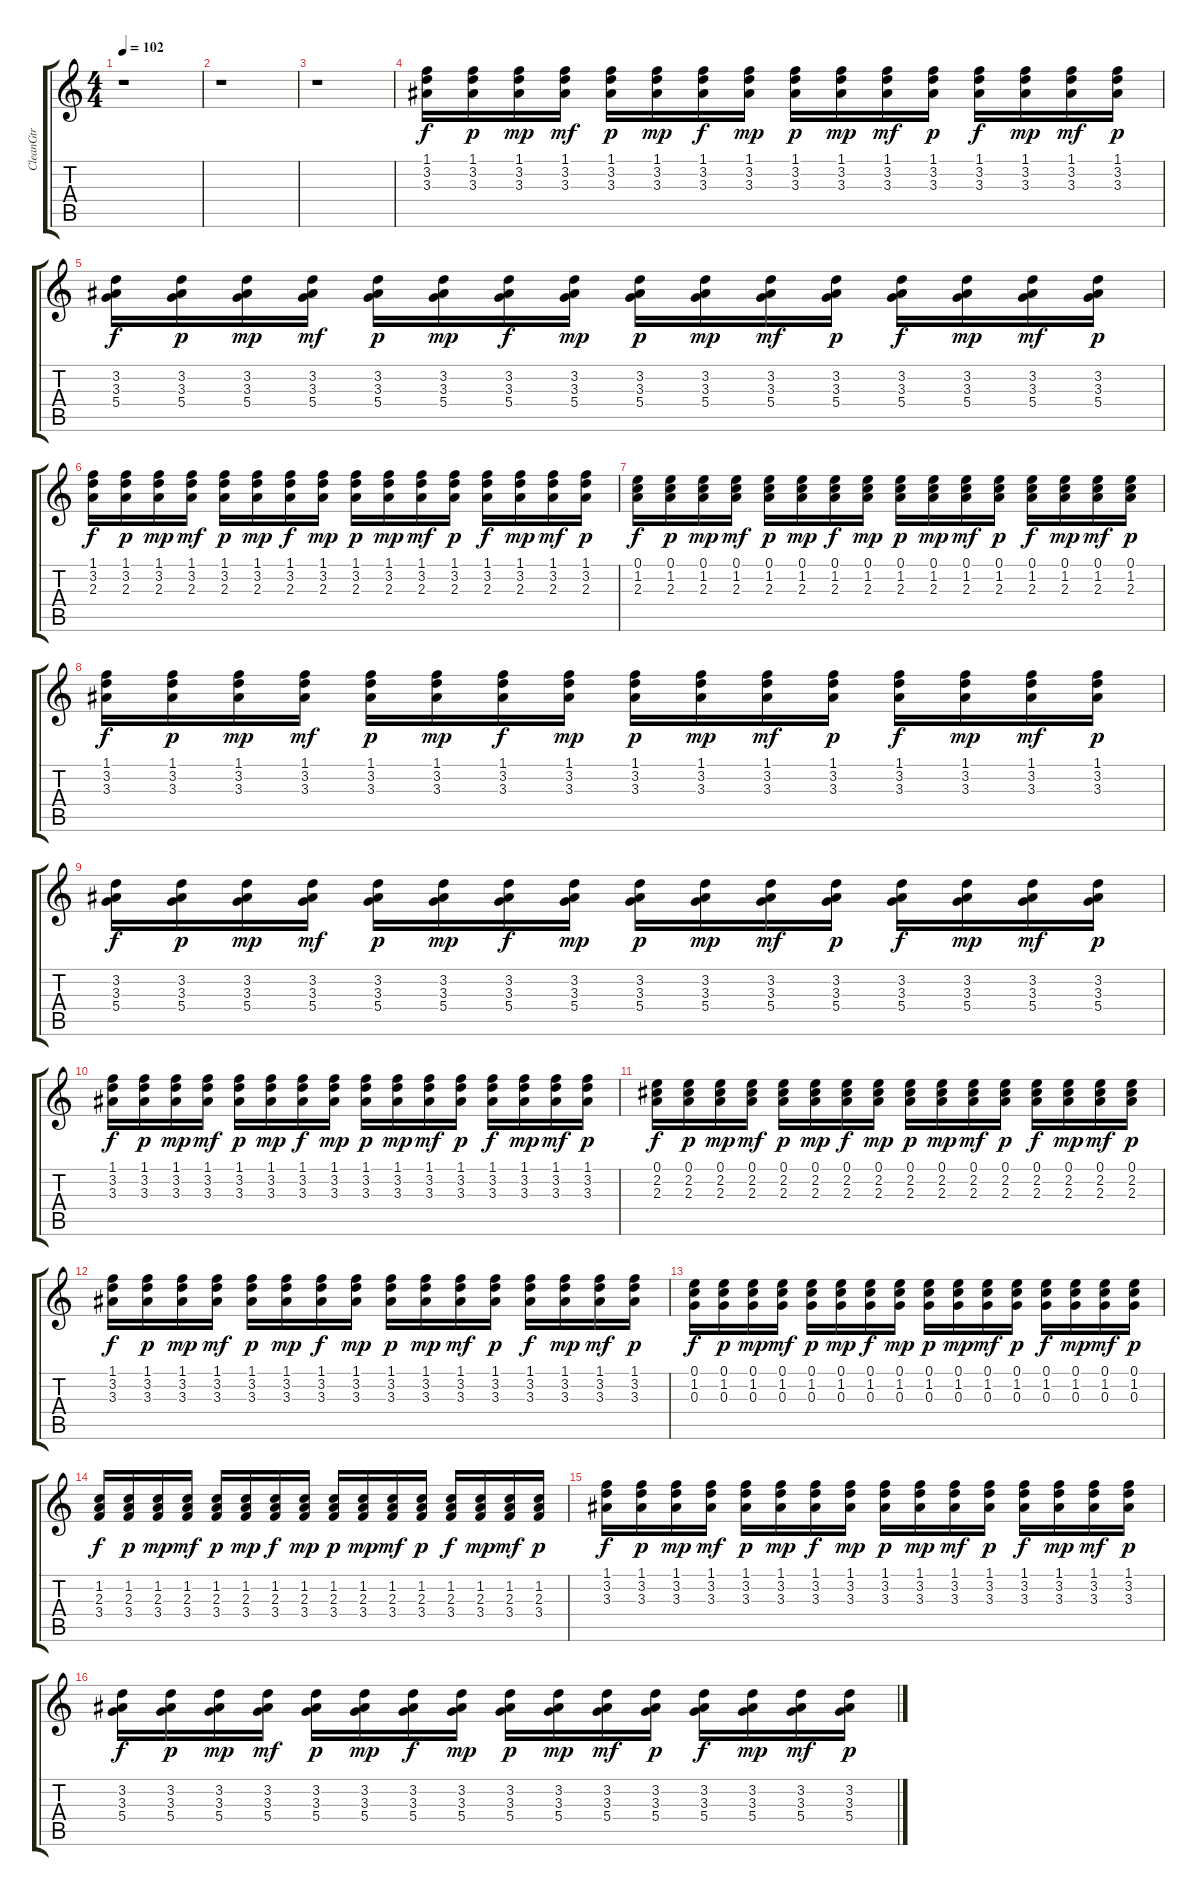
\track ("CleanGtr" "CleanGtr") {instrument electricguitarclean}
\staff {score tabs}
\tuning (E4 B3 G3 D3 A2 E2) {hide}
\ts (4 4)
\tempo 102
\clef g2
\ks c
r.1{dy mp} |
r.1 |
r.1 |
(1.1 3.2 3.3).16{dy f} (1.1 3.2 3.3).16{dy p} (1.1 3.2 3.3).16{dy mp} (1.1 3.2 3.3).16{dy mf} (1.1 3.2 3.3).16{dy p} (1.1 3.2 3.3).16{dy mp} (1.1 3.2 3.3).16{dy f} (1.1 3.2 3.3).16{dy mp} (1.1 3.2 3.3).16{dy p} (1.1 3.2 3.3).16{dy mp} (1.1 3.2 3.3).16{dy mf} (1.1 3.2 3.3).16{dy p} (1.1 3.2 3.3).16{dy f} (1.1 3.2 3.3).16{dy mp} (1.1 3.2 3.3).16{dy mf} (1.1 3.2 3.3).16{dy p} |
(3.2 3.3 5.4).16{dy f} (3.2 3.3 5.4).16{dy p} (3.2 3.3 5.4).16{dy mp} (3.2 3.3 5.4).16{dy mf} (3.2 3.3 5.4).16{dy p} (3.2 3.3 5.4).16{dy mp} (3.2 3.3 5.4).16{dy f} (3.2 3.3 5.4).16{dy mp} (3.2 3.3 5.4).16{dy p} (3.2 3.3 5.4).16{dy mp} (3.2 3.3 5.4).16{dy mf} (3.2 3.3 5.4).16{dy p} (3.2 3.3 5.4).16{dy f} (3.2 3.3 5.4).16{dy mp} (3.2 3.3 5.4).16{dy mf} (3.2 3.3 5.4).16{dy p} |
(1.1 3.2 2.3).16{dy f} (1.1 3.2 2.3).16{dy p} (1.1 3.2 2.3).16{dy mp} (1.1 3.2 2.3).16{dy mf} (1.1 3.2 2.3).16{dy p} (1.1 3.2 2.3).16{dy mp} (1.1 3.2 2.3).16{dy f} (1.1 3.2 2.3).16{dy mp} (1.1 3.2 2.3).16{dy p} (1.1 3.2 2.3).16{dy mp} (1.1 3.2 2.3).16{dy mf} (1.1 3.2 2.3).16{dy p} (1.1 3.2 2.3).16{dy f} (1.1 3.2 2.3).16{dy mp} (1.1 3.2 2.3).16{dy mf} (1.1 3.2 2.3).16{dy p} |
(0.1 1.2 2.3).16{dy f} (0.1 1.2 2.3).16{dy p} (0.1 1.2 2.3).16{dy mp} (0.1 1.2 2.3).16{dy mf} (0.1 1.2 2.3).16{dy p} (0.1 1.2 2.3).16{dy mp} (0.1 1.2 2.3).16{dy f} (0.1 1.2 2.3).16{dy mp} (0.1 1.2 2.3).16{dy p} (0.1 1.2 2.3).16{dy mp} (0.1 1.2 2.3).16{dy mf} (0.1 1.2 2.3).16{dy p} (0.1 1.2 2.3).16{dy f} (0.1 1.2 2.3).16{dy mp} (0.1 1.2 2.3).16{dy mf} (0.1 1.2 2.3).16{dy p} |
(1.1 3.2 3.3).16{dy f} (1.1 3.2 3.3).16{dy p} (1.1 3.2 3.3).16{dy mp} (1.1 3.2 3.3).16{dy mf} (1.1 3.2 3.3).16{dy p} (1.1 3.2 3.3).16{dy mp} (1.1 3.2 3.3).16{dy f} (1.1 3.2 3.3).16{dy mp} (1.1 3.2 3.3).16{dy p} (1.1 3.2 3.3).16{dy mp} (1.1 3.2 3.3).16{dy mf} (1.1 3.2 3.3).16{dy p} (1.1 3.2 3.3).16{dy f} (1.1 3.2 3.3).16{dy mp} (1.1 3.2 3.3).16{dy mf} (1.1 3.2 3.3).16{dy p} |
(3.2 3.3 5.4).16{dy f} (3.2 3.3 5.4).16{dy p} (3.2 3.3 5.4).16{dy mp} (3.2 3.3 5.4).16{dy mf} (3.2 3.3 5.4).16{dy p} (3.2 3.3 5.4).16{dy mp} (3.2 3.3 5.4).16{dy f} (3.2 3.3 5.4).16{dy mp} (3.2 3.3 5.4).16{dy p} (3.2 3.3 5.4).16{dy mp} (3.2 3.3 5.4).16{dy mf} (3.2 3.3 5.4).16{dy p} (3.2 3.3 5.4).16{dy f} (3.2 3.3 5.4).16{dy mp} (3.2 3.3 5.4).16{dy mf} (3.2 3.3 5.4).16{dy p} |
(1.1 3.2 3.3).16{dy f} (1.1 3.2 3.3).16{dy p} (1.1 3.2 3.3).16{dy mp} (1.1 3.2 3.3).16{dy mf} (1.1 3.2 3.3).16{dy p} (1.1 3.2 3.3).16{dy mp} (1.1 3.2 3.3).16{dy f} (1.1 3.2 3.3).16{dy mp} (1.1 3.2 3.3).16{dy p} (1.1 3.2 3.3).16{dy mp} (1.1 3.2 3.3).16{dy mf} (1.1 3.2 3.3).16{dy p} (1.1 3.2 3.3).16{dy f} (1.1 3.2 3.3).16{dy mp} (1.1 3.2 3.3).16{dy mf} (1.1 3.2 3.3).16{dy p} |
(0.1 2.2 2.3).16{dy f} (0.1 2.2 2.3).16{dy p} (0.1 2.2 2.3).16{dy mp} (0.1 2.2 2.3).16{dy mf} (0.1 2.2 2.3).16{dy p} (0.1 2.2 2.3).16{dy mp} (0.1 2.2 2.3).16{dy f} (0.1 2.2 2.3).16{dy mp} (0.1 2.2 2.3).16{dy p} (0.1 2.2 2.3).16{dy mp} (0.1 2.2 2.3).16{dy mf} (0.1 2.2 2.3).16{dy p} (0.1 2.2 2.3).16{dy f} (0.1 2.2 2.3).16{dy mp} (0.1 2.2 2.3).16{dy mf} (0.1 2.2 2.3).16{dy p} |
(1.1 3.2 3.3).16{dy f} (1.1 3.2 3.3).16{dy p} (1.1 3.2 3.3).16{dy mp} (1.1 3.2 3.3).16{dy mf} (1.1 3.2 3.3).16{dy p} (1.1 3.2 3.3).16{dy mp} (1.1 3.2 3.3).16{dy f} (1.1 3.2 3.3).16{dy mp} (1.1 3.2 3.3).16{dy p} (1.1 3.2 3.3).16{dy mp} (1.1 3.2 3.3).16{dy mf} (1.1 3.2 3.3).16{dy p} (1.1 3.2 3.3).16{dy f} (1.1 3.2 3.3).16{dy mp} (1.1 3.2 3.3).16{dy mf} (1.1 3.2 3.3).16{dy p} |
(0.1 1.2 0.3).16{dy f} (0.1 1.2 0.3).16{dy p} (0.1 1.2 0.3).16{dy mp} (0.1 1.2 0.3).16{dy mf} (0.1 1.2 0.3).16{dy p} (0.1 1.2 0.3).16{dy mp} (0.1 1.2 0.3).16{dy f} (0.1 1.2 0.3).16{dy mp} (0.1 1.2 0.3).16{dy p} (0.1 1.2 0.3).16{dy mp} (0.1 1.2 0.3).16{dy mf} (0.1 1.2 0.3).16{dy p} (0.1 1.2 0.3).16{dy f} (0.1 1.2 0.3).16{dy mp} (0.1 1.2 0.3).16{dy mf} (0.1 1.2 0.3).16{dy p} |
(1.2 2.3 3.4).16{dy f} (1.2 2.3 3.4).16{dy p} (1.2 2.3 3.4).16{dy mp} (1.2 2.3 3.4).16{dy mf} (1.2 2.3 3.4).16{dy p} (1.2 2.3 3.4).16{dy mp} (1.2 2.3 3.4).16{dy f} (1.2 2.3 3.4).16{dy mp} (1.2 2.3 3.4).16{dy p} (1.2 2.3 3.4).16{dy mp} (1.2 2.3 3.4).16{dy mf} (1.2 2.3 3.4).16{dy p} (1.2 2.3 3.4).16{dy f} (1.2 2.3 3.4).16{dy mp} (1.2 2.3 3.4).16{dy mf} (1.2 2.3 3.4).16{dy p} |
(1.1 3.2 3.3).16{dy f} (1.1 3.2 3.3).16{dy p} (1.1 3.2 3.3).16{dy mp} (1.1 3.2 3.3).16{dy mf} (1.1 3.2 3.3).16{dy p} (1.1 3.2 3.3).16{dy mp} (1.1 3.2 3.3).16{dy f} (1.1 3.2 3.3).16{dy mp} (1.1 3.2 3.3).16{dy p} (1.1 3.2 3.3).16{dy mp} (1.1 3.2 3.3).16{dy mf} (1.1 3.2 3.3).16{dy p} (1.1 3.2 3.3).16{dy f} (1.1 3.2 3.3).16{dy mp} (1.1 3.2 3.3).16{dy mf} (1.1 3.2 3.3).16{dy p} |
(3.2 3.3 5.4).16{dy f} (3.2 3.3 5.4).16{dy p} (3.2 3.3 5.4).16{dy mp} (3.2 3.3 5.4).16{dy mf} (3.2 3.3 5.4).16{dy p} (3.2 3.3 5.4).16{dy mp} (3.2 3.3 5.4).16{dy f} (3.2 3.3 5.4).16{dy mp} (3.2 3.3 5.4).16{dy p} (3.2 3.3 5.4).16{dy mp} (3.2 3.3 5.4).16{dy mf} (3.2 3.3 5.4).16{dy p} (3.2 3.3 5.4).16{dy f} (3.2 3.3 5.4).16{dy mp} (3.2 3.3 5.4).16{dy mf} (3.2 3.3 5.4).16{dy p}
